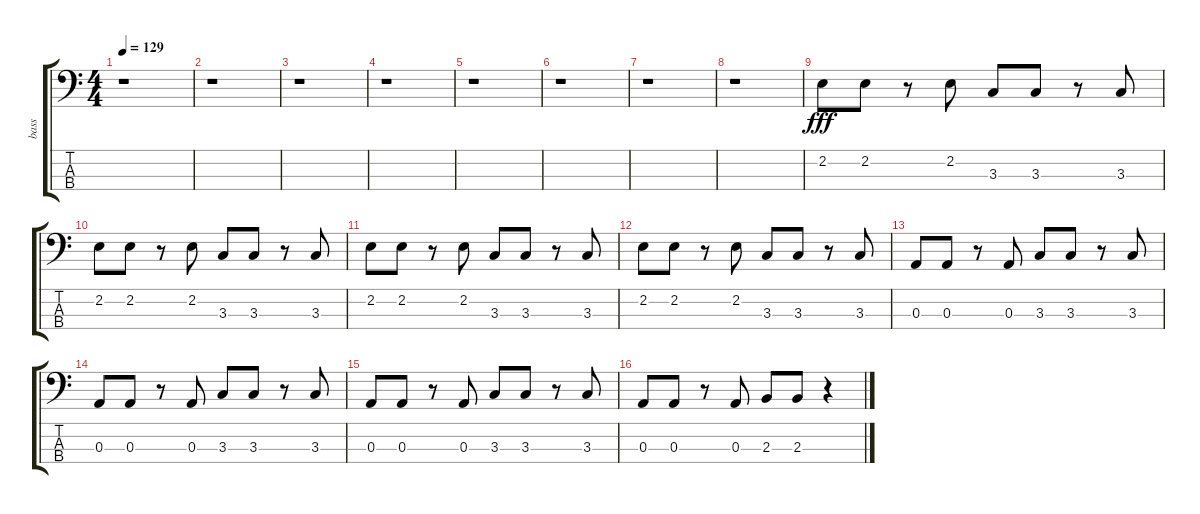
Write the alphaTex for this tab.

\track (" bass" " bass") {instrument electricbassfinger}
\staff {score tabs}
\tuning (G2 D2 A1 E1) {hide}
\ts (4 4)
\tempo 129
\clef f4
\ks c
r.1{dy fff} |
r.1 |
r.1 |
r.1 |
r.1 |
r.1 |
r.1 |
r.1 |
2.2.8 2.2.8 r.8 2.2.8 3.3.8 3.3.8 r.8 3.3.8 |
2.2.8 2.2.8 r.8 2.2.8 3.3.8 3.3.8 r.8 3.3.8 |
2.2.8 2.2.8 r.8 2.2.8 3.3.8 3.3.8 r.8 3.3.8 |
2.2.8 2.2.8 r.8 2.2.8 3.3.8 3.3.8 r.8 3.3.8 |
0.3.8 0.3.8 r.8 0.3.8 3.3.8 3.3.8 r.8 3.3.8 |
0.3.8 0.3.8 r.8 0.3.8 3.3.8 3.3.8 r.8 3.3.8 |
0.3.8 0.3.8 r.8 0.3.8 3.3.8 3.3.8 r.8 3.3.8 |
0.3.8 0.3.8 r.8 0.3.8 2.3.8 2.3.8 r.4
